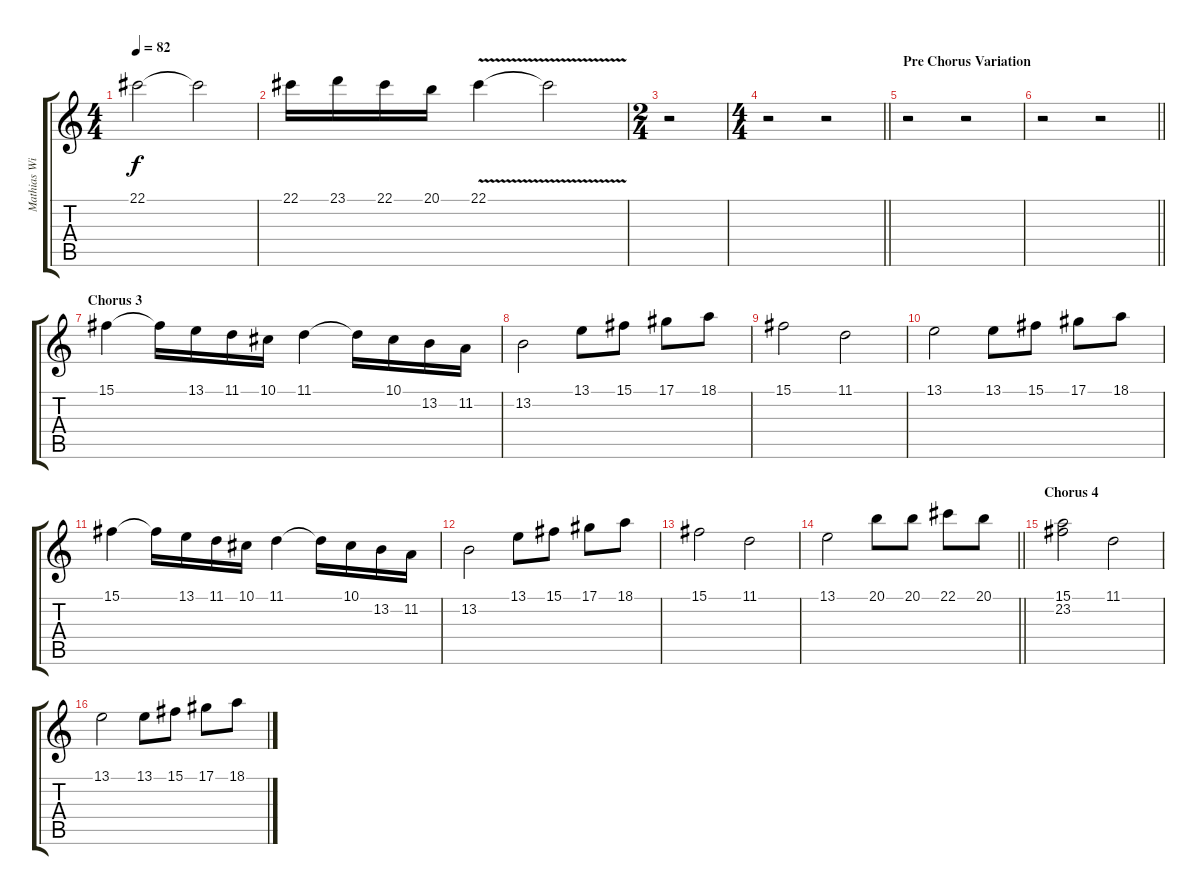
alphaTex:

\track ("Mathias Wiesner - Flute 2" "Mathias Wi") {instrument flute}
\staff {score tabs}
\tuning (Eb4 Bb3 Gb3 Db3 Ab2 Eb2) {hide}
\ts (4 4)
\tempo 82
\clef g2
\ks c
22.1.2{dy f} 22.1{t}.2 |
22.1.16 23.1.16 22.1.16 20.1.16 22.1{v}.4 22.1{t}.2 |
\ts (2 4)
r.2 |
\ts (4 4)
\barLineRight lightlight
r.2 r.2 |
\section ("" "Pre Chorus Variation")
r.2 r.2 |
\barLineRight lightlight
r.2 r.2 |
\section ("" "Chorus 3")
15.1.4 15.1{t}.16 13.1.16 11.1.16 10.1.16 11.1.4 11.1{t}.16 10.1.16 13.2.16 11.2.16 |
13.2.2 13.1.8 15.1.8 17.1.8 18.1.8 |
15.1.2 11.1.2 |
13.1.2 13.1.8 15.1.8 17.1.8 18.1.8 |
15.1.4 15.1{t}.16 13.1.16 11.1.16 10.1.16 11.1.4 11.1{t}.16 10.1.16 13.2.16 11.2.16 |
13.2.2 13.1.8 15.1.8 17.1.8 18.1.8 |
15.1.2 11.1.2 |
\barLineRight lightlight
13.1.2 20.1.8 20.1.8 22.1.8 20.1.8 |
\section ("" "Chorus 4")
(15.1 23.2).2 11.1.2 |
13.1.2 13.1.8 15.1.8 17.1.8 18.1.8
